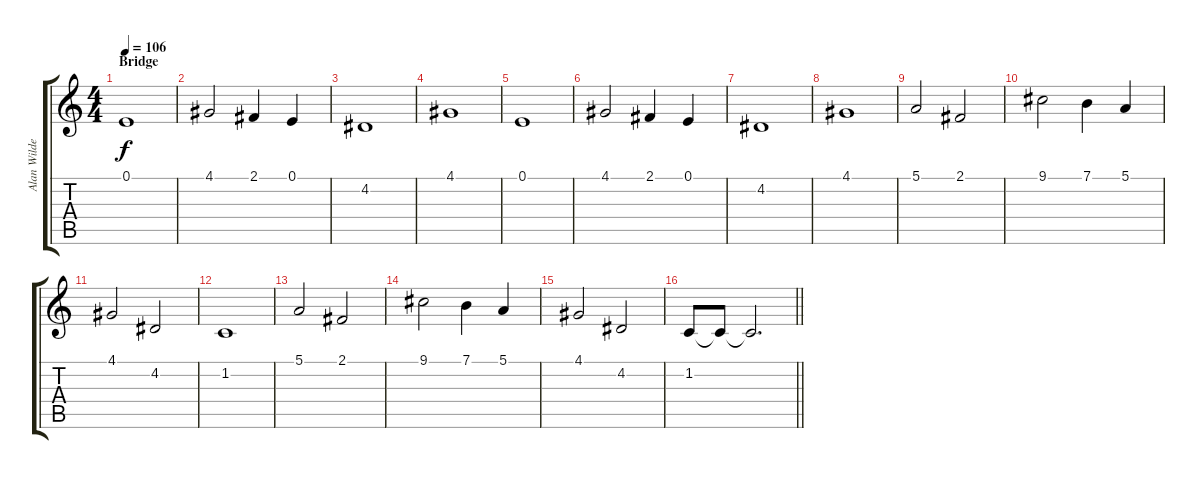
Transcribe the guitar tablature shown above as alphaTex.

\track ("Alan Wilder - Keyboard III" "Alan Wilde") {instrument glockenspiel}
\staff {score tabs}
\tuning (E4 B3 G3 D3 A2 E2) {hide}
\ts (4 4)
\section ("" "Bridge")
\tempo 106
\clef g2
\ks c
0.1.1{dy f volume 11 balance 8 instrument lead4chiff} |
4.1.2 2.1.4 0.1.4 |
4.2.1 |
4.1.1 |
0.1.1 |
4.1.2 2.1.4 0.1.4 |
4.2.1 |
4.1.1 |
5.1.2 2.1.2 |
9.1.2 7.1.4 5.1.4 |
4.1.2 4.2.2 |
1.2.1 |
5.1.2 2.1.2 |
9.1.2 7.1.4 5.1.4 |
4.1.2 4.2.2 |
\barLineRight lightlight
1.2.8 1.2{t}.8{volume 0} 1.2{t}.2{d}
